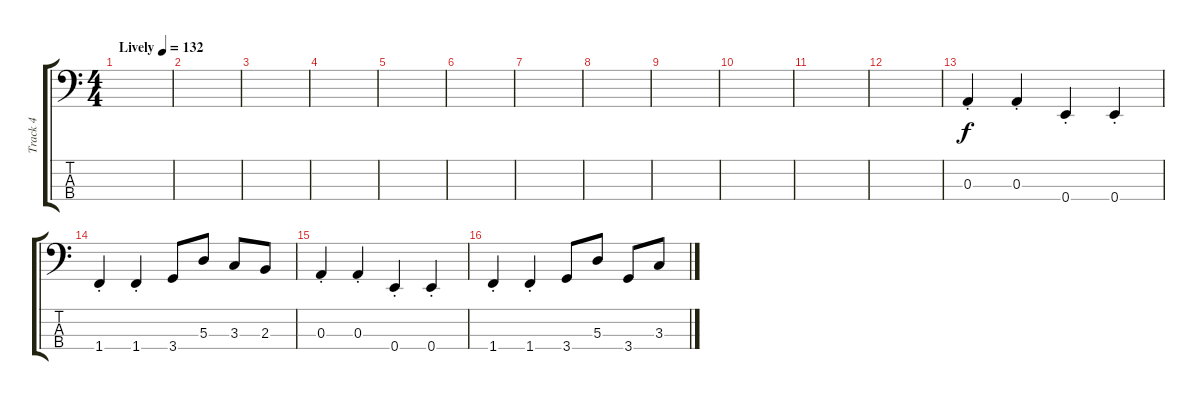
\track ("Track 4" "Track 4") {instrument electricbassfinger}
\staff {score tabs}
\tuning (G2 D2 A1 E1) {hide}
\ts (4 4)
\tempo (132 "Lively")
\clef f4
\ks c
|
|
|
|
|
|
|
|
|
|
|
|
0.3{st}.4 0.3{st}.4 0.4{st}.4 0.4{st}.4 |
1.4{st}.4 1.4{st}.4 3.4.8 5.3.8 3.3.8 2.3.8 |
0.3{st}.4 0.3{st}.4 0.4{st}.4 0.4{st}.4 |
1.4{st}.4 1.4{st}.4 3.4.8 5.3.8 3.4.8 3.3.8
